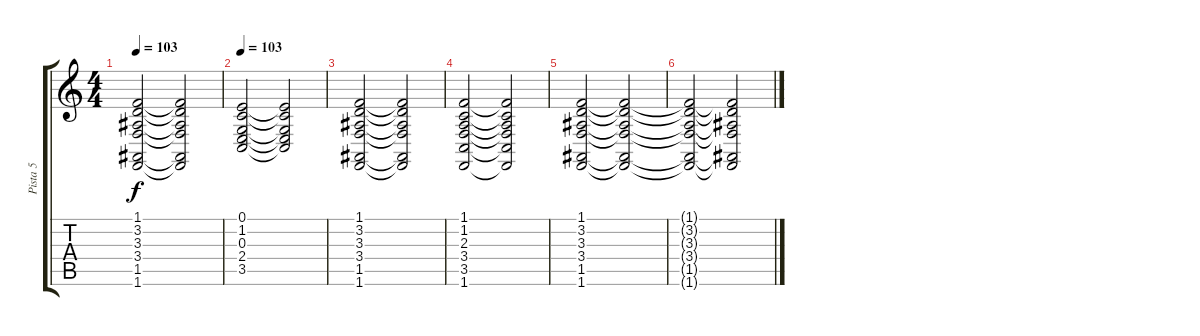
\track ("Pista 5" "Pista 5") {instrument synthstrings1}
\staff {score tabs}
\tuning (E4 B3 G3 D3 A2 E2) {hide}
\ts (4 4)
\tempo 103
\clef g2
\ks c
(1.1 3.2 3.3 3.4 1.5 1.6).2{dy f} (1.1{t} 3.2{t} 3.3{t} 3.4{t} 1.5{t} 1.6{t}).2 |
\tempo 103
(0.1 1.2 0.3 2.4 3.5).2 (0.1{t} 1.2{t} 0.3{t} 2.4{t} 3.5{t}).2 |
(1.1 3.2 3.3 3.4 1.5 1.6).2 (1.1{t} 3.2{t} 3.3{t} 3.4{t} 1.5{t} 1.6{t}).2 |
(1.1 1.2 2.3 3.4 3.5 1.6).2 (1.1{t} 1.2{t} 2.3{t} 3.4{t} 3.5{t} 1.6{t}).2 |
(1.1 3.2 3.3 3.4 1.5 1.6).2 (1.1{t} 3.2{t} 3.3{t} 3.4{t} 1.5{t} 1.6{t}).2 |
(1.1{t} 3.2{t} 3.3{t} 3.4{t} 1.5{t} 1.6{t}).2 (1.1{t} 3.2{t} 3.3{t} 3.4{t} 1.5{t} 1.6{t}).2
